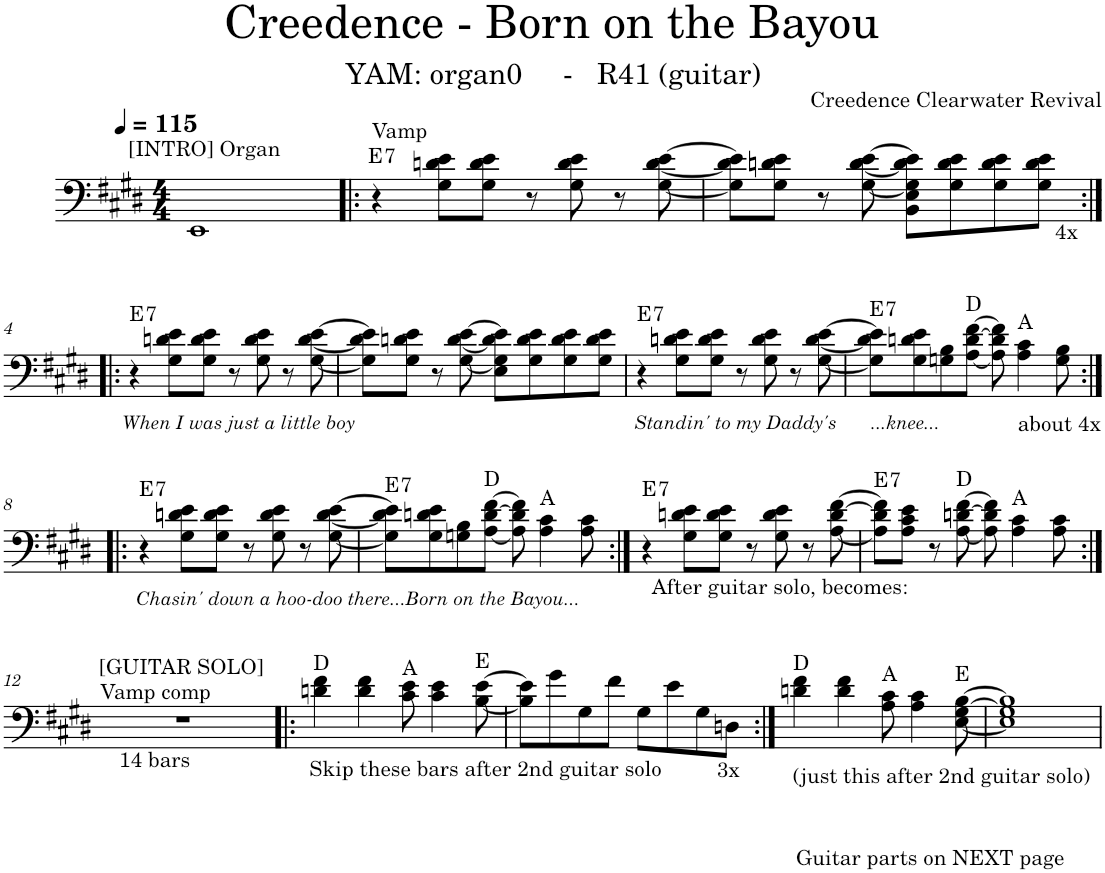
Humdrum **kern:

**kern	**harte
*part1	*part1
*staff1	*
*I"Piano	*
*I'Pno.	*
*clefF4	*
*k[f#c#g#d#]	*
*M4/4	*
*MM115	*
=1	=1
!LO:TX:a:t=[INTRO] Organ	!
1EE	.
=2!|:	=2!|:
!LO:TX:a:t=Vamp	!LO:H:kt=7
4r	E:7
8G#\ 8dn\ 8e\L	.
8G#\ 8d\ 8e\J	.
8r	.
8G#\ 8d\ 8e\	.
8r	.
[8G#\ [8d\ [8e\	.
=3	=3
8G#\] 8d\] 8e\]L	.
8G#\ 8dn\ 8e\J	.
8r	.
[8G#\ [8d\ [8e\	.
8BB\ 8E\ 8G#\] 8d\] 8e\]L	.
8G#\ 8d\ 8e\	.
8G#\ 8d\ 8e\	.
!LO:TX:b:t=4x	!
8G#\ 8d\ 8e\J	.
!!LO:LB:g=z
=4:|!|:	=4:|!|:
!LO:TX:b:i:t=When I was just a little boy	!LO:H:kt=7
4r	E:7
8G#\ 8dn\ 8e\L	.
8G#\ 8d\ 8e\J	.
8r	.
8G#\ 8d\ 8e\	.
8r	.
[8G#\ [8d\ [8e\	.
=5	=5
8G#\] 8d\] 8e\]L	.
8G#\ 8dn\ 8e\J	.
8r	.
[8G#\ [8d\ [8e\	.
8E\ 8G#\] 8d\] 8e\]L	.
8G#\ 8d\ 8e\	.
8G#\ 8d\ 8e\	.
8G#\ 8d\ 8e\J	.
=6	=6
!LO:TX:b:i:t=Standin' to my Daddy's	!LO:H:kt=7
4r	E:7
8G#\ 8dn\ 8e\L	.
8G#\ 8d\ 8e\J	.
8r	.
8G#\ 8d\ 8e\	.
8r	.
[8G#\ [8d\ [8e\	.
=7	=7
!LO:TX:b:i:t=...knee...	!
8G#\] 8d\] 8e\]L	.
8G#\ 8dn\ 8e\	.
8Gn\ 8B\	.
[8A\ [8d\ [8f#\J	.
8A\] 8d\] 8f#\]	.
4A\ 4c#\	.
!LO:TX:b:t=about 4x	!
8G\ 8B\	.
!!LO:LB:g=z
=8:|!|:	=8:|!|:
!LO:TX:b:i:t=Chasin' down a hoo-doo there...Born on the Bayou...	!LO:H:kt=7
4r	E:7
8G#\ 8dn\ 8e\L	.
8G#\ 8d\ 8e\J	.
8r	.
8G#\ 8d\ 8e\	.
8r	.
[8G#\ [8d\ [8e\	.
=9	=9
8G#\] 8d\] 8e\]L	.
8G#\ 8dn\ 8e\	.
8Gn\ 8B\	.
[8A\ [8d\ [8f#\J	.
8A\] 8d\] 8f#\]	.
4A\ 4c#\	.
8A\ 8c#\	.
=10:|!	=10:|!
!LO:TX:b:t=After guitar solo, becomes&colon;	!LO:H:kt=7
4r	E:7
8G#\ 8dn\ 8e\L	.
8G#\ 8d\ 8e\J	.
8r	.
8G#\ 8d\ 8e\	.
8r	.
[8A\ [8d\ [8f#\	.
=11	=11
8A\] 8d\] 8f#\]L	.
8A\ 8c#\ 8e\J	.
8r	.
[8A\ [8dn\ [8f#\	.
8A\] 8d\] 8f#\]	.
4A\ 4c#\	.
8A\ 8c#\	.
!!LO:LB:g=z
=12:|!	=12:|!
!LO:TX:a:t=[GUITAR SOLO]	!
!LO:TX:a:t=Vamp comp	!
!LO:TX:b:t=14 bars	!
1r	.
=13!|:	=13!|:
!LO:TX:b:t=Skip these bars after 2nd guitar solo	!
4dn\ 4f#\	D:maj
4d\ 4f#\	.
8c#\ 8e\	A:maj
4c#\ 4e\	.
[8B\ [8e\	E:maj
=14	=14
8B\] 8e\]L	.
8g#\	.
8G#\	.
8f#\J	.
8G#\L	.
8e\	.
8G#\	.
!LO:TX:b:t=3x	!
8Dn\J	.
=15:|!	=15:|!
!LO:TX:b:t=(just this after 2nd guitar solo)	!
!LO:TX:b:t=Guitar parts on NEXT page	!
4dn\ 4f#\	D:maj
4d\ 4f#\	.
8A\ 8c#\	A:maj
4A\ 4c#\	.
[8E\ [8G#\ [8B\	E:maj
=16	=16
1E] 1G#] 1B]	.
=	=
*-	*-
